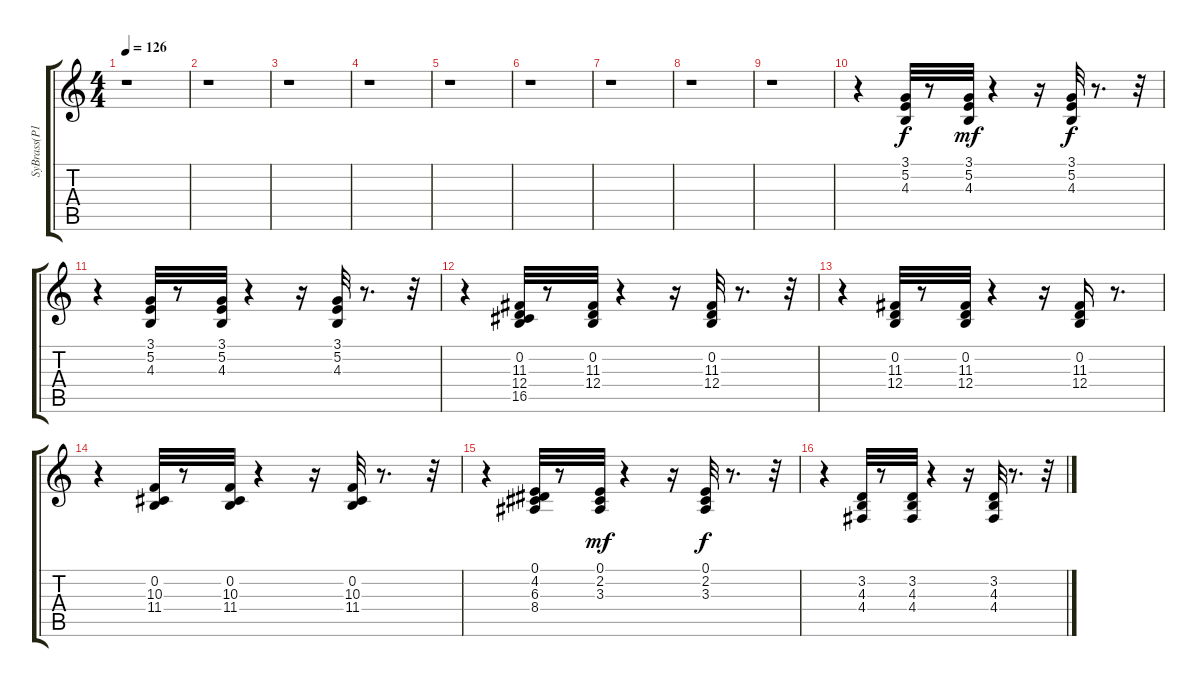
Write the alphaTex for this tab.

\track ("SyBrass(P137)" "SyBrass(P1") {instrument synthbrass1}
\staff {score tabs}
\tuning (E4 B3 G3 D3 A2 E2) {hide}
\ts (4 4)
\tempo 126
\clef g2
\ks c
r.1{dy f instrument synthbrass1} |
r.1 |
r.1 |
r.1 |
r.1 |
r.1 |
r.1 |
r.1 |
r.1 |
r.4 (3.1 5.2 4.3).32 r.8 (3.1 5.2 4.3).32{dy mf} r.4 r.16 (3.1 5.2 4.3).32{dy f} r.8{d} r.32 |
r.4 (3.1 5.2 4.3).32 r.8 (3.1 5.2 4.3).32 r.4 r.16 (3.1 5.2 4.3).32 r.8{d} r.32 |
r.4 (0.2 11.3 12.4 16.5).32 r.8 (0.2 11.3 12.4).32 r.4 r.16 (0.2 11.3 12.4).32 r.8{d} r.32 |
r.4 (0.2 11.3 12.4).32 r.8 (0.2 11.3 12.4).32 r.4 r.16 (0.2 11.3 12.4).16 r.8{d} |
r.4 (0.2 10.3 11.4).32 r.8 (0.2 10.3 11.4).32 r.4 r.16 (0.2 10.3 11.4).32 r.8{d} r.32 |
r.4 (0.1 4.2 6.3 8.4).32 r.8 (0.1 2.2 3.3).32{dy mf} r.4 r.16 (0.1 2.2 3.3).32{dy f} r.8{d} r.32 |
r.4 (3.2 4.3 4.4).32 r.8 (3.2 4.3 4.4).32 r.4 r.16 (3.2 4.3 4.4).32 r.8{d} r.32
